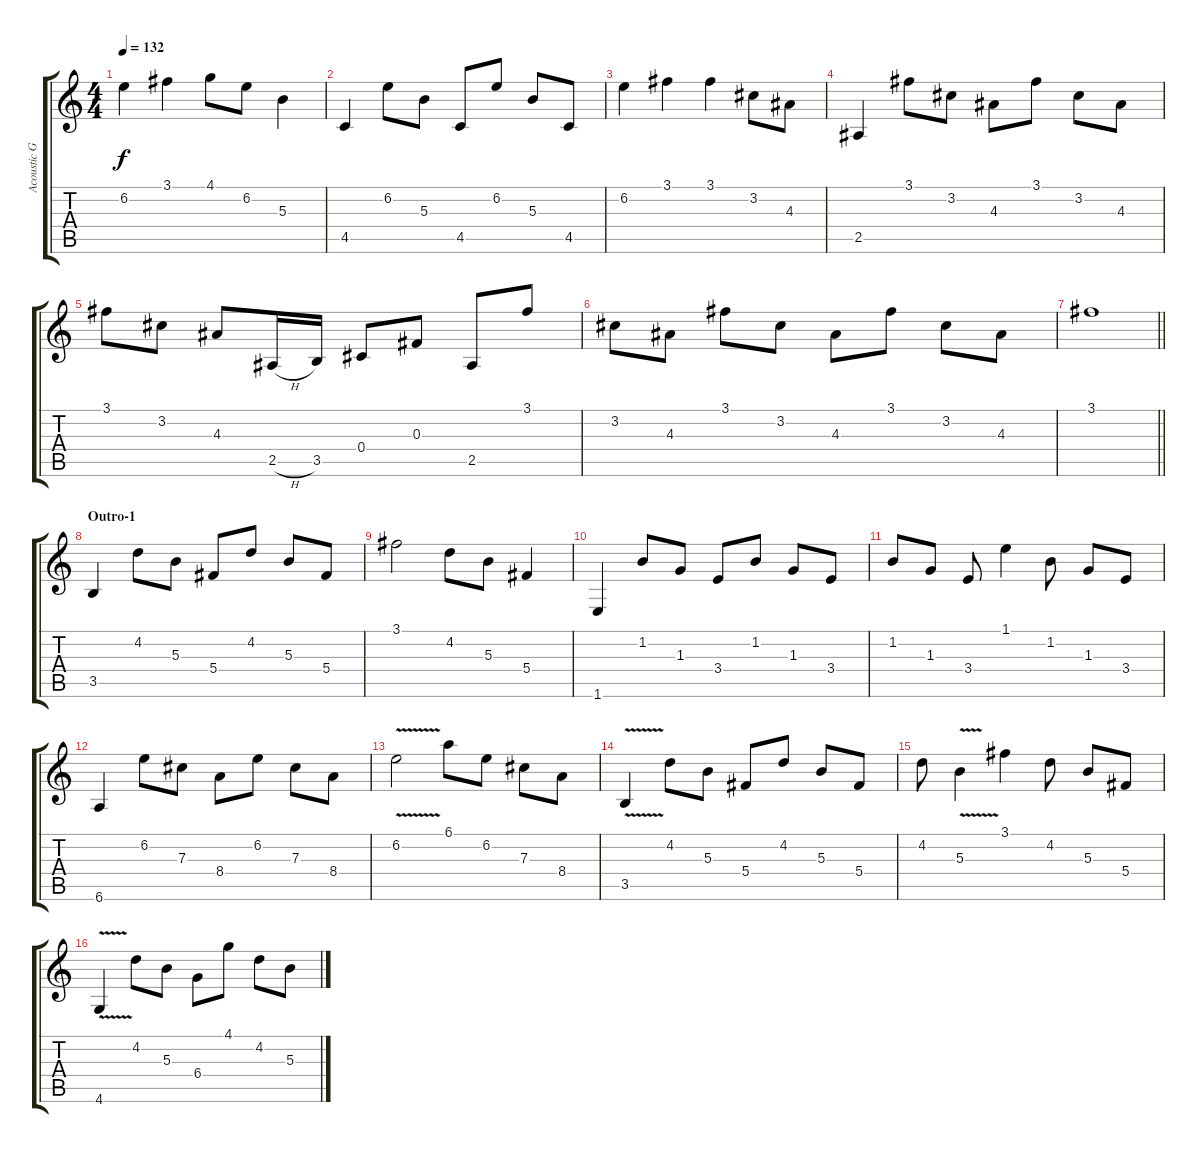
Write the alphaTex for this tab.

\track ("Acoustic Gtr 1" "Acoustic G") {instrument acousticguitarsteel}
\staff {score tabs}
\tuning (Eb4 Bb3 Gb3 Db3 Ab2 Eb2) {hide}
\ts (4 4)
\tempo 132
\clef g2
\ks c
6.2.4{dy f} 3.1.4 4.1.8 6.2.8 5.3.4 |
4.5.4 6.2.8 5.3.8 4.5.8 6.2.8 5.3.8 4.5.8 |
6.2.4 3.1.4 3.1.4 3.2.8 4.3.8 |
2.5.4 3.1.8 3.2.8 4.3.8 3.1.8 3.2.8 4.3.8 |
3.1.8 3.2.8 4.3.8 2.5{h}.16 3.5.16 0.4.8 0.3.8 2.5.8 3.1.8 |
3.2.8 4.3.8 3.1.8 3.2.8 4.3.8 3.1.8 3.2.8 4.3.8 |
\barLineRight lightlight
3.1.1 |
\section ("" "Outro-1")
3.5.4 4.2.8 5.3.8 5.4.8 4.2.8 5.3.8 5.4.8 |
3.1.2 4.2.8 5.3.8 5.4.4 |
1.6.4 1.2.8 1.3.8 3.4.8 1.2.8 1.3.8 3.4.8 |
1.2.8 1.3.8 3.4.8 1.1.4 1.2.8 1.3.8 3.4.8 |
6.6.4 6.2.8 7.3.8 8.4.8 6.2.8 7.3.8 8.4.8 |
6.2{v}.2 6.1.8 6.2.8 7.3.8 8.4.8 |
3.5{v}.4 4.2.8 5.3.8 5.4.8 4.2.8 5.3.8 5.4.8 |
4.2.8 5.3{v}.4 3.1.4 4.2.8 5.3.8 5.4.8 |
4.6{v}.4 4.2.8 5.3.8 6.4.8 4.1.8 4.2.8 5.3.8
